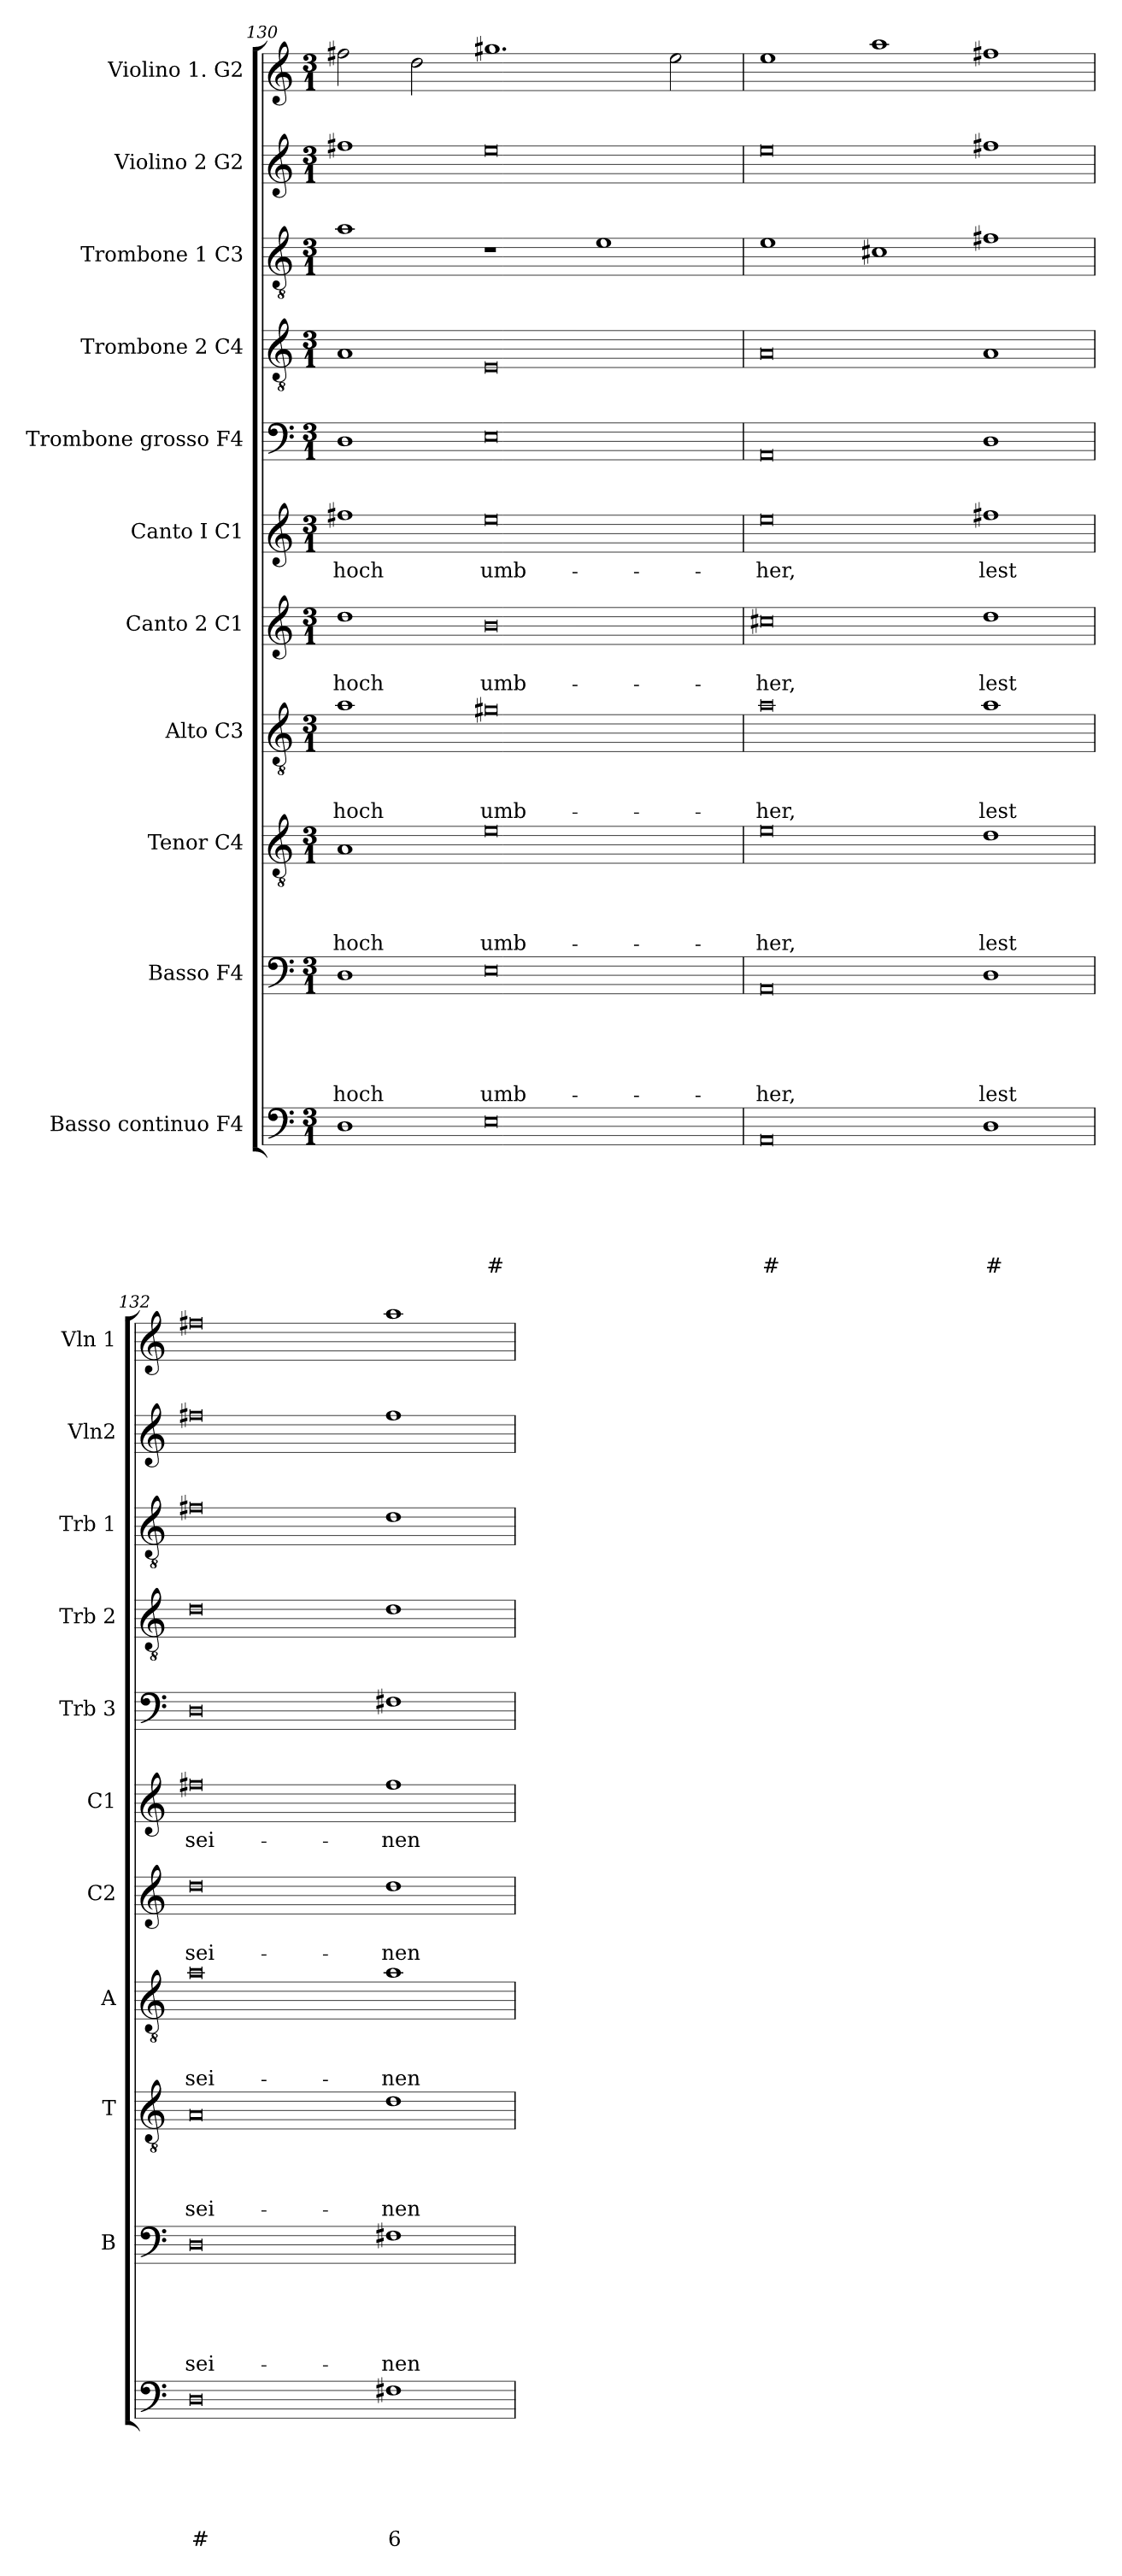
**kern	**text	**text	**text	**text	**text	**text	**kern	**text	**text	**text	**text	**text	**kern	**text	**text	**text	**text	**kern	**text	**text	**text	**kern	**text	**text	**kern	**text	**kern	**kern	**kern	**kern	**kern
*part11	*part11	*part11	*part11	*part11	*part11	*part11	*part10	*part10	*part10	*part10	*part10	*part10	*part9	*part9	*part9	*part9	*part9	*part8	*part8	*part8	*part8	*part7	*part7	*part7	*part6	*part6	*part5	*part4	*part3	*part2	*part1
*staff11	*staff11	*staff11	*staff11	*staff11	*staff11	*staff11	*staff10	*staff10	*staff10	*staff10	*staff10	*staff10	*staff9	*staff9	*staff9	*staff9	*staff9	*staff8	*staff8	*staff8	*staff8	*staff7	*staff7	*staff7	*staff6	*staff6	*staff5	*staff4	*staff3	*staff2	*staff1
*I"Basso continuo F4	*	*	*	*	*	*	*I"Basso F4	*	*	*	*	*	*I"Tenor C4	*	*	*	*	*I"Alto C3	*	*	*	*I"Canto 2 C1	*	*	*I"Canto I C1	*	*I"Trombone grosso F4	*I"Trombone 2 C4	*I"Trombone 1 C3	*I"Violino 2 G2	*I"Violino 1. G2
*	*	*	*	*	*	*	*I'B	*	*	*	*	*	*I'T	*	*	*	*	*I'A	*	*	*	*I'C2	*	*	*I'C1	*	*I'Trb 3	*I'Trb 2	*I'Trb 1	*I'Vln2	*I'Vln 1
*clefF4	*	*	*	*	*	*	*clefF4	*	*	*	*	*	*clefGv2	*	*	*	*	*clefGv2	*	*	*	*clefG2	*	*	*clefG2	*	*clefF4	*clefGv2	*clefGv2	*clefG2	*clefG2
*k[]	*	*	*	*	*	*	*k[]	*	*	*	*	*	*k[]	*	*	*	*	*k[]	*	*	*	*k[]	*	*	*k[]	*	*k[]	*k[]	*k[]	*k[]	*k[]
*C:	*	*	*	*	*	*	*C:	*	*	*	*	*	*C:	*	*	*	*	*C:	*	*	*	*C:	*	*	*C:	*	*C:	*C:	*C:	*C:	*C:
*M3/1	*	*	*	*	*	*	*M3/1	*	*	*	*	*	*M3/1	*	*	*	*	*M3/1	*	*	*	*M3/1	*	*	*M3/1	*	*M3/1	*M3/1	*M3/1	*M3/1	*M3/1
=130	=130	=130	=130	=130	=130	=130	=130	=130	=130	=130	=130	=130	=130	=130	=130	=130	=130	=130	=130	=130	=130	=130	=130	=130	=130	=130	=130	=130	=130	=130	=130
!	!	!	!	!	!	!	!	!	!	!	!	!LO:LY:b	!	!	!	!	!LO:LY:b	!	!	!	!LO:LY:b	!	!	!LO:LY:b	!	!LO:LY:b	!	!	!	!	!
1D	.	.	.	.	.	.	1D	.	.	.	.	hoch	1A	.	.	.	hoch	1a	.	.	hoch	1dd	.	hoch	1ff#X	hoch	1D	1A	1a	1ff#	2ff#\
.	.	.	.	.	.	.	.	.	.	.	.	.	.	.	.	.	.	.	.	.	.	.	.	.	.	.	.	.	.	.	2dd\
!	!	!	!	!	!	!LO:LY:b	!	!	!	!	!	!LO:LY:b	!	!	!	!	!LO:LY:b	!	!	!	!LO:LY:b	!	!	!LO:LY:b	!	!LO:LY:b	!	!	!	!	!
0E	.	.	.	.	.	#	0E	.	.	.	.	umb-	0e	.	.	.	umb-	0g#X	.	.	umb-	0b	.	umb-	0ee	umb-	0E	0E	1r	0ee	1.gg#X
.	.	.	.	.	.	.	.	.	.	.	.	.	.	.	.	.	.	.	.	.	.	.	.	.	.	.	.	.	1e	.	.
.	.	.	.	.	.	.	.	.	.	.	.	.	.	.	.	.	.	.	.	.	.	.	.	.	.	.	.	.	.	.	2ee\
=131	=131	=131	=131	=131	=131	=131	=131	=131	=131	=131	=131	=131	=131	=131	=131	=131	=131	=131	=131	=131	=131	=131	=131	=131	=131	=131	=131	=131	=131	=131	=131
!	!	!	!	!	!	!LO:LY:b	!	!	!	!	!	!LO:LY:b	!	!	!	!	!LO:LY:b	!	!	!	!LO:LY:b	!	!	!LO:LY:b	!	!LO:LY:b	!	!	!	!	!
0AA	.	.	.	.	.	#	0AA	.	.	.	.	-her,	0e	.	.	.	-her,	0a	.	.	-her,	0cc#X	.	-her,	0ee	-her,	0AA	0A	1e	0ee	1ee
.	.	.	.	.	.	.	.	.	.	.	.	.	.	.	.	.	.	.	.	.	.	.	.	.	.	.	.	.	1c#X	.	1aa
!	!	!	!	!	!	!LO:LY:b	!	!	!	!	!	!LO:LY:b	!	!	!	!	!LO:LY:b	!	!	!	!LO:LY:b	!	!	!LO:LY:b	!	!LO:LY:b	!	!	!	!	!
1D	.	.	.	.	.	#	1D	.	.	.	.	lest	1d	.	.	.	lest	1a	.	.	lest	1dd	.	lest	1ff#X	lest	1D	1A	1f#X	1ff#X	1ff#X
!!LO:PB:g=z
=132	=132	=132	=132	=132	=132	=132	=132	=132	=132	=132	=132	=132	=132	=132	=132	=132	=132	=132	=132	=132	=132	=132	=132	=132	=132	=132	=132	=132	=132	=132	=132
!	!	!	!	!	!	!LO:LY:b	!	!	!	!	!	!LO:LY:b	!	!	!	!	!LO:LY:b	!	!	!	!LO:LY:b	!	!	!LO:LY:b	!	!LO:LY:b	!	!	!	!	!
0D	.	.	.	.	.	#	0D	.	.	.	.	sei-	0A	.	.	.	sei-	0a	.	.	sei-	0dd	.	sei-	0ff#X	sei-	0D	0d	0f#X	0ff#X	0ff#X
!	!	!	!	!	!	!LO:LY:b	!	!	!	!	!	!LO:LY:b	!	!	!	!	!LO:LY:b	!	!	!	!LO:LY:b	!	!	!LO:LY:b	!	!LO:LY:b	!	!	!	!	!
1F#X	.	.	.	.	.	6	1F#X	.	.	.	.	-nen	1d	.	.	.	-nen	1a	.	.	-nen	1dd	.	-nen	1ff#	-nen	1F#X	1d	1d	1ff#	1aa
=	=	=	=	=	=	=	=	=	=	=	=	=	=	=	=	=	=	=	=	=	=	=	=	=	=	=	=	=	=	=	=
*-	*-	*-	*-	*-	*-	*-	*-	*-	*-	*-	*-	*-	*-	*-	*-	*-	*-	*-	*-	*-	*-	*-	*-	*-	*-	*-	*-	*-	*-	*-	*-
